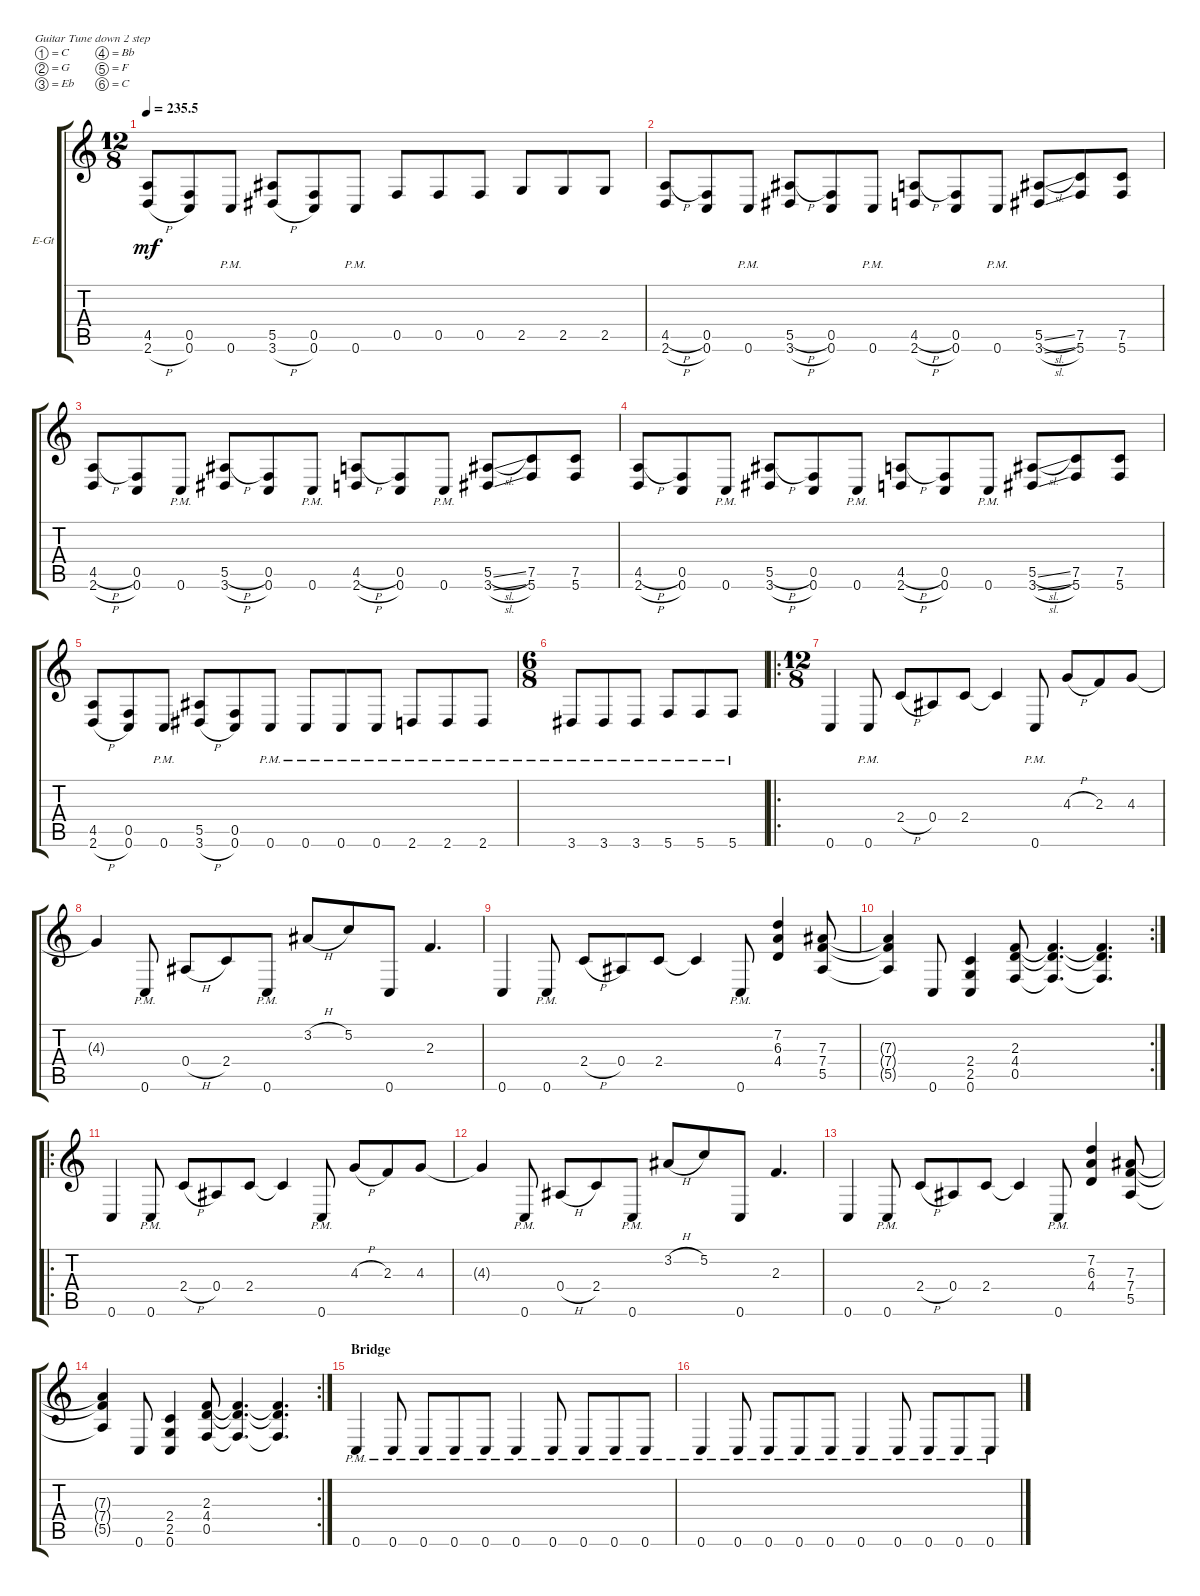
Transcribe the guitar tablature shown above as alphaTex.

\bracketExtendMode groupsimilarinstruments
\firstSystemTrackNameOrientation horizontal
\otherSystemsTrackNameOrientation horizontal
\track ("Electric Guitar 2" "E-Gt") {instrument distortionguitar}
\staff {score tabs}
\tuning (C4 G3 Eb3 Bb2 F2 C2)
\ts (12 8)
\tempo
235.5
\accidentals auto
\clef g2
\ottava regular
\simile none
\ks c
(2.6{h} 4.5).8{dy mf} (0.6 0.5).8 0.6{pm}.8 (3.6{h} 5.5).8 (0.6 0.5).8 0.6{pm}.8 0.5.8 0.5.8 0.5.8 2.5.8 2.5.8 2.5.8 |
(2.6{h} 4.5{h}).8 (0.6 0.5).8 0.6{pm}.8 (3.6{h} 5.5{h}).8 (0.6 0.5).8 0.6{pm}.8 (2.6{h} 4.5{h}).8 (0.6 0.5).8 0.6{pm}.8 (3.6{sl} 5.5{sl}).8 (5.6 7.5).8 (5.6 7.5).8 |
(2.6{h} 4.5{h}).8 (0.6 0.5).8 0.6{pm}.8 (3.6{h} 5.5{h}).8 (0.6 0.5).8 0.6{pm}.8 (2.6{h} 4.5{h}).8 (0.6 0.5).8 0.6{pm}.8 (3.6{sl} 5.5{sl}).8 (5.6 7.5).8 (5.6 7.5).8 |
(2.6{h} 4.5{h}).8 (0.6 0.5).8 0.6{pm}.8 (3.6{h} 5.5{h}).8 (0.6 0.5).8 0.6{pm}.8 (2.6{h} 4.5{h}).8 (0.6 0.5).8 0.6{pm}.8 (3.6{sl} 5.5{sl}).8 (5.6 7.5).8 (5.6 7.5).8 |
(2.6{h} 4.5).8 (0.6 0.5).8 0.6{pm}.8 (3.6{h} 5.5).8 (0.6 0.5).8 0.6{pm}.8 0.6{pm}.8 0.6{pm}.8 0.6{pm}.8 2.6{pm}.8 2.6{pm}.8 2.6{pm}.8 |
\ts (6 8)
3.6{pm}.8 3.6{pm}.8 3.6{pm}.8 5.6{pm}.8 5.6{pm}.8 5.6{pm}.8 |
\ro
\ts (12 8)
0.6.4 0.6{pm}.8 2.4{h}.8 0.4.8 2.4.8 2.4{t}.4 0.6{pm}.8 4.3{h}.8 2.3.8 4.3.8 |
4.3{t}.4 0.6{pm}.8 0.4{h}.8 2.4.8 0.6{pm}.8 3.2{h}.8 5.2.8 0.6.8 2.3.4{d} |
0.6.4 0.6{pm}.8 2.4{h}.8 0.4.8 2.4.8 2.4{t}.4 0.6{pm}.8 (4.4 7.2 6.3).4 (7.4 5.5 7.3).8 |
\rc 2
(7.4{t} 5.5{t} 7.3{t}).4 0.6.8 (2.5 0.6 2.4).4 (0.5 2.3 4.4).8 (2.3{t} 0.5{t} 4.4{t}).4{d} (2.3{t} 0.5{t} 4.4{t}).4{d} |
\ro
0.6.4 0.6{pm}.8 2.4{h}.8 0.4.8 2.4.8 2.4{t}.4 0.6{pm}.8 4.3{h}.8 2.3.8 4.3.8 |
4.3{t}.4 0.6{pm}.8 0.4{h}.8 2.4.8 0.6{pm}.8 3.2{h}.8 5.2.8 0.6.8 2.3.4{d} |
0.6.4 0.6{pm}.8 2.4{h}.8 0.4.8 2.4.8 2.4{t}.4 0.6{pm}.8 (4.4 7.2 6.3).4 (7.4 5.5 7.3).8 |
\rc 2
(7.4{t} 5.5{t} 7.3{t}).4 0.6.8 (2.5 0.6 2.4).4 (0.5 2.3 4.4).8 (2.3{t} 0.5{t} 4.4{t}).4{d} (2.3{t} 0.5{t} 4.4{t}).4{d} |
\section ("" "Bridge")
0.6{pm}.4 0.6{pm}.8 0.6{pm}.8 0.6{pm}.8 0.6{pm}.8 0.6{pm}.4 0.6{pm}.8 0.6{pm}.8 0.6{pm}.8 0.6{pm}.8 |
0.6{pm}.4 0.6{pm}.8 0.6{pm}.8 0.6{pm}.8 0.6{pm}.8 0.6{pm}.4 0.6{pm}.8 0.6{pm}.8 0.6{pm}.8 0.6{pm}.8
